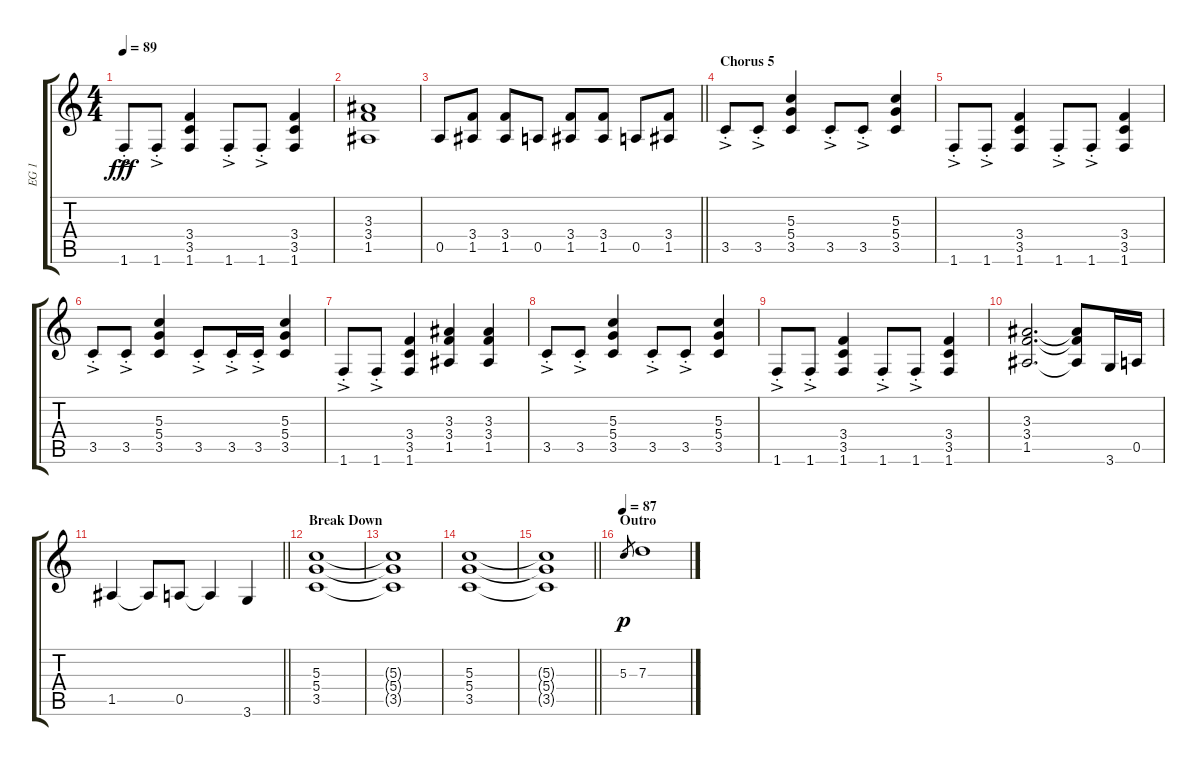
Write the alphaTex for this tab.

\track ("EG 1" "EG 1") {instrument overdrivenguitar}
\staff {score tabs}
\tuning (E4 B3 G3 D3 A2 E2) {hide}
\ts (4 4)
\tempo 89
\clef g2
\ks c
1.6{ac st}.8{dy fff} 1.6{ac st}.8 (3.4 3.5 1.6).4 1.6{ac st}.8 1.6{ac st}.8 (3.4 3.5 1.6).4 |
(3.3 3.4 1.5).1 |
\barLineRight lightlight
0.5.8 (3.4 1.5).8 (3.4 1.5).8 0.5.8 (3.4 1.5).8 (3.4 1.5).8 0.5.8 (3.4 1.5).8 |
\section ("" "Chorus 5")
3.5{ac st}.8 3.5{ac st}.8 (5.3 5.4 3.5).4 3.5{ac st}.8 3.5{ac st}.8 (5.3 5.4 3.5).4 |
1.6{ac st}.8 1.6{ac st}.8 (3.4 3.5 1.6).4 1.6{ac st}.8 1.6{ac st}.8 (3.4 3.5 1.6).4 |
3.5{ac st}.8 3.5{ac st}.8 (5.3 5.4 3.5).4 3.5{ac st}.8 3.5{ac st}.16 3.5{ac st}.16 (5.3 5.4 3.5).4 |
1.6{ac st}.8 1.6{ac st}.8 (3.4 3.5 1.6).4 (3.3 3.4 1.5).4 (3.3 3.4 1.5).4 |
3.5{ac st}.8 3.5{ac st}.8 (5.3 5.4 3.5).4 3.5{ac st}.8 3.5{ac st}.8 (5.3 5.4 3.5).4 |
1.6{ac st}.8 1.6{ac st}.8 (3.4 3.5 1.6).4 1.6{ac st}.8 1.6{ac st}.8 (3.4 3.5 1.6).4 |
(3.3 3.4 1.5).2{d} (3.3{t} 3.4{t} 1.5{t}).8 3.6.16 0.5.16 |
\barLineRight lightlight
1.5.4 1.5{t}.8 0.5.8 0.5{t}.4 3.6.4 |
\section ("" "Break Down")
(5.3 5.4 3.5).1 |
(5.3{t} 5.4{t} 3.5{t}).1 |
(5.3 5.4 3.5).1 |
\barLineRight lightlight
(5.3{t} 5.4{t} 3.5{t}).1 |
\section ("" "Outro")
\tempo 87
5.3.8{gr dy p} 7.3.1
